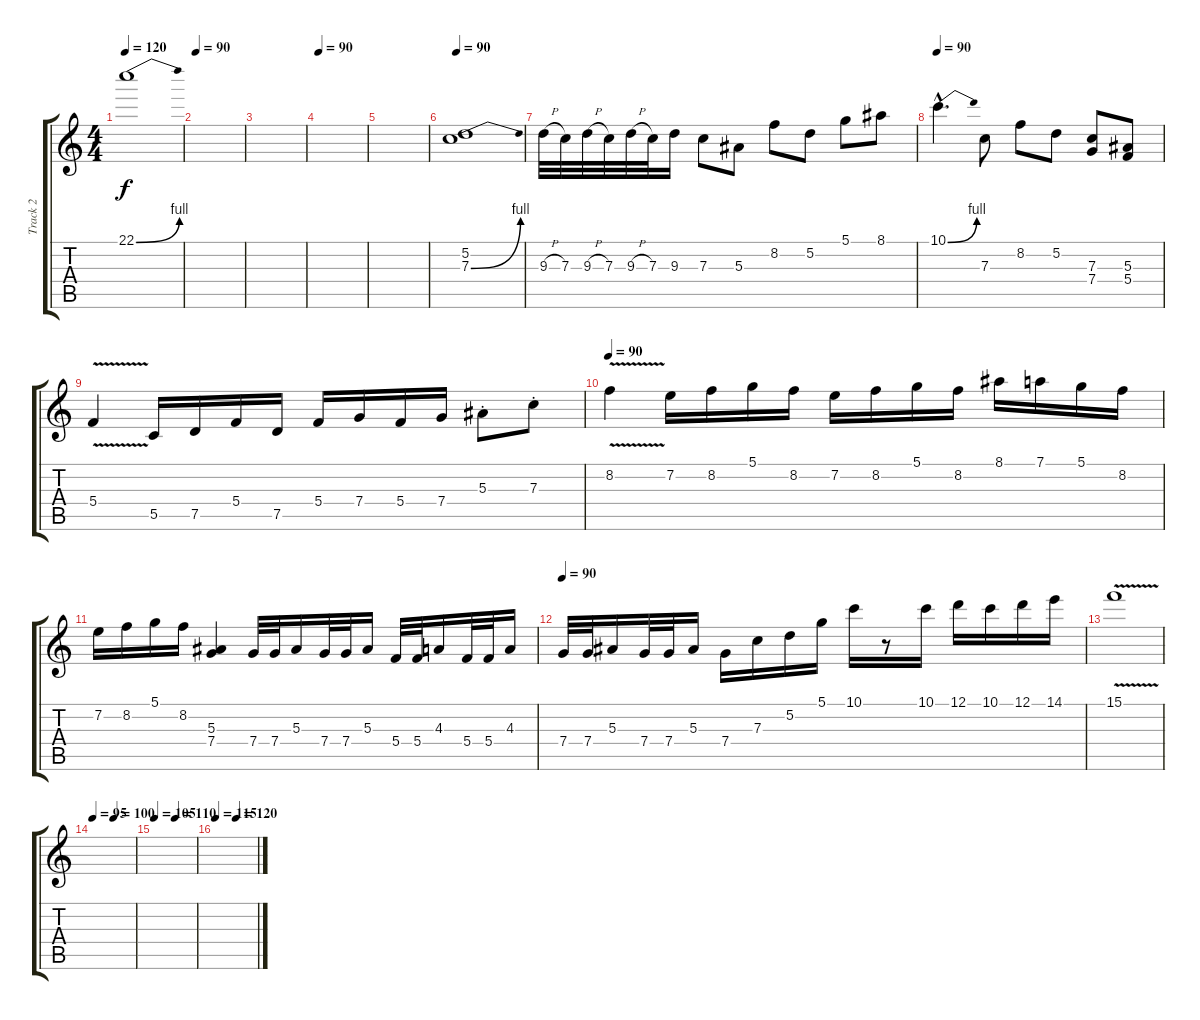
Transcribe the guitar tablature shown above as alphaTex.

\track ("Track 2" "Track 2") {instrument distortionguitar}
\staff {score tabs}
\tuning (D4 A3 F3 C3 G2 D2) {hide}
\ts (4 4)
\tempo 120
\clef g2
\ks c
22.1{be (bend 0 0 60 4)}.1{dy f} |
\tempo 90
|
|
\tempo 90
|
|
\tempo 90
(5.2 7.3{be (bend 0 0 60 4)}).1{volume 16 instrument overdrivenguitar} |
9.3{h}.32 7.3.32 9.3{h}.32 7.3.32 9.3{h}.32 7.3.32 9.3.16 7.3.8 5.3.8 8.2.8 5.2.8 5.1.8 8.1.8 |
\tempo 90
10.1{be (bend 0 0 60 4) hac}.4{d} 7.3.8 8.2.8 5.2.8 (7.3 7.4).8 (5.3 5.4).8 |
5.4{v}.4 5.5.16 7.5.16 5.4.16 7.5.16 5.4.16 7.4.16 5.4.16 7.4.16 5.3{st}.8 7.3{st}.8 |
\tempo 90
8.2{v}.4 7.2.16 8.2.16 5.1.16 8.2.16 7.2.16 8.2.16 5.1.16 8.2.16 8.1.16 7.1.16 5.1.16 8.2.16 |
7.2.16 8.2.16 5.1.16 8.2.16 (5.3 7.4).4 7.4.32 7.4.32 5.3.16 7.4.32 7.4.32 5.3.16 5.4.32 5.4.32 4.3.16 5.4.32 5.4.32 4.3.16 |
\tempo 90
7.4.32 7.4.32 5.3.16 7.4.32 7.4.32 5.3.16 7.4.16 7.3.16 5.2.16 5.1.16 10.1.16 r.8 10.1.16 12.1.16 10.1.16 12.1.16 14.1.16 |
15.1{v}.1 |
\tempo 95
\tempo (100 0.5)
|
\tempo 105
\tempo (110 0.5)
|
\tempo 115
\tempo (120 0.5)
